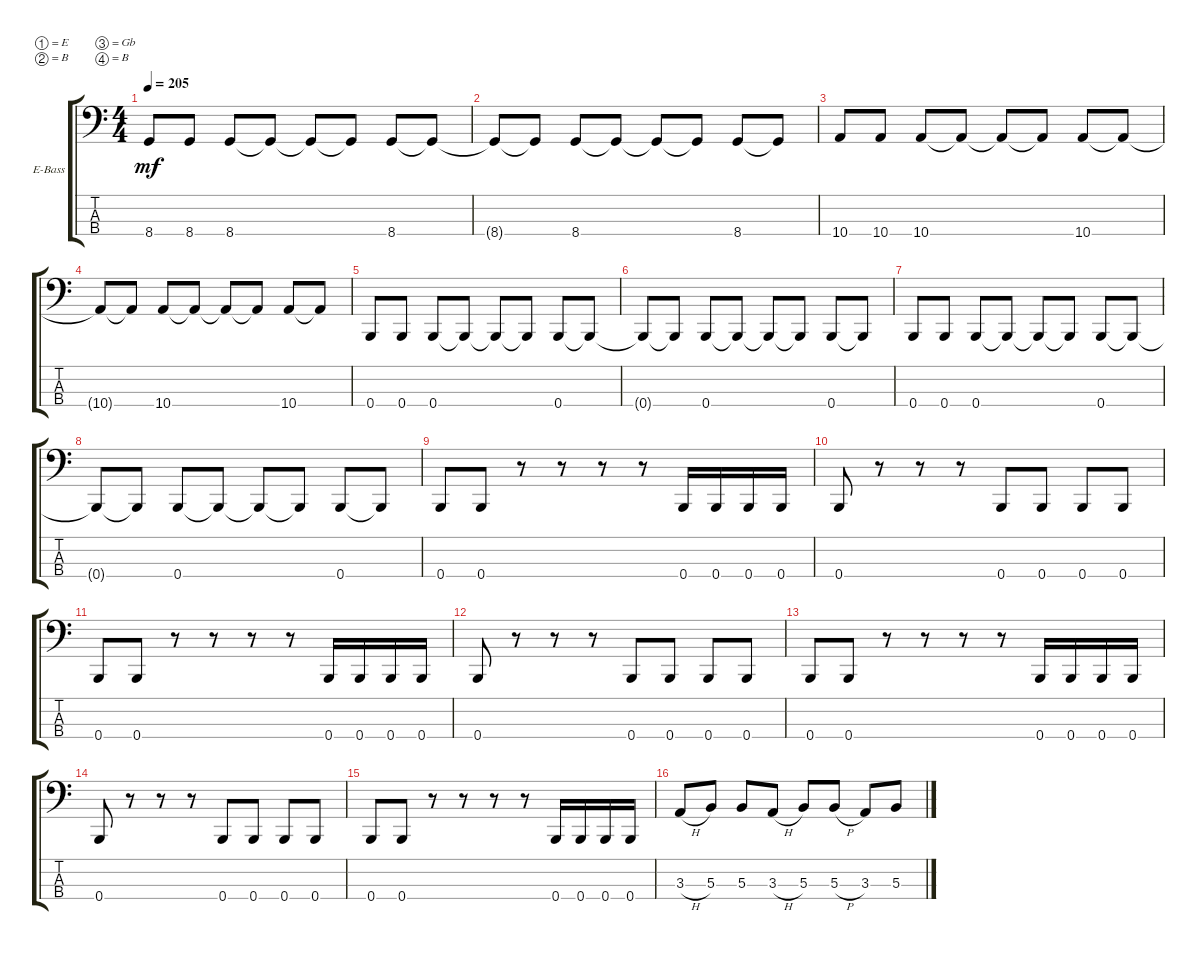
\defaultSystemsLayout 4
\bracketExtendMode groupsimilarinstruments
\firstSystemTrackNameOrientation horizontal
\otherSystemsTrackNameOrientation horizontal
\track ("Electric Bass" "E-Bass") {instrument electricbassfinger}
\staff {score tabs}
\tuning (E2 B1 Gb1 B0)
\ts (4 4)
\tempo 205
\clef f4
\ks c
8.4.8{dy mf} 8.4.8 8.4.8 8.4{t}.8 8.4{t}.8 8.4{t}.8 8.4.8 8.4{t}.8 |
8.4{t}.8 8.4{t}.8 8.4.8 8.4{t}.8 8.4{t}.8 8.4{t}.8 8.4.8 8.4{t}.8 |
10.4.8 10.4.8 10.4.8 10.4{t}.8 10.4{t}.8 10.4{t}.8 10.4.8 10.4{t}.8 |
10.4{t}.8 10.4{t}.8 10.4.8 10.4{t}.8 10.4{t}.8 10.4{t}.8 10.4.8 10.4{t}.8 |
0.4.8 0.4.8 0.4.8 0.4{t}.8 0.4{t}.8 0.4{t}.8 0.4.8 0.4{t}.8 |
0.4{t}.8 0.4{t}.8 0.4.8 0.4{t}.8 0.4{t}.8 0.4{t}.8 0.4.8 0.4{t}.8 |
0.4.8 0.4.8 0.4.8 0.4{t}.8 0.4{t}.8 0.4{t}.8 0.4.8 0.4{t}.8 |
0.4{t}.8 0.4{t}.8 0.4.8 0.4{t}.8 0.4{t}.8 0.4{t}.8 0.4.8 0.4{t}.8 |
0.4.8 0.4.8 r.8 r.8 r.8 r.8 0.4.16 0.4.16 0.4.16 0.4.16 |
0.4.8 r.8 r.8 r.8 0.4.8 0.4.8 0.4.8 0.4.8 |
0.4.8 0.4.8 r.8 r.8 r.8 r.8 0.4.16 0.4.16 0.4.16 0.4.16 |
0.4.8 r.8 r.8 r.8 0.4.8 0.4.8 0.4.8 0.4.8 |
0.4.8 0.4.8 r.8 r.8 r.8 r.8 0.4.16 0.4.16 0.4.16 0.4.16 |
0.4.8 r.8 r.8 r.8 0.4.8 0.4.8 0.4.8 0.4.8 |
0.4.8 0.4.8 r.8 r.8 r.8 r.8 0.4.16 0.4.16 0.4.16 0.4.16 |
3.3{h}.8 5.3.8 5.3.8 3.3{h}.8 5.3.8 5.3{h}.8 3.3.8 5.3.8
